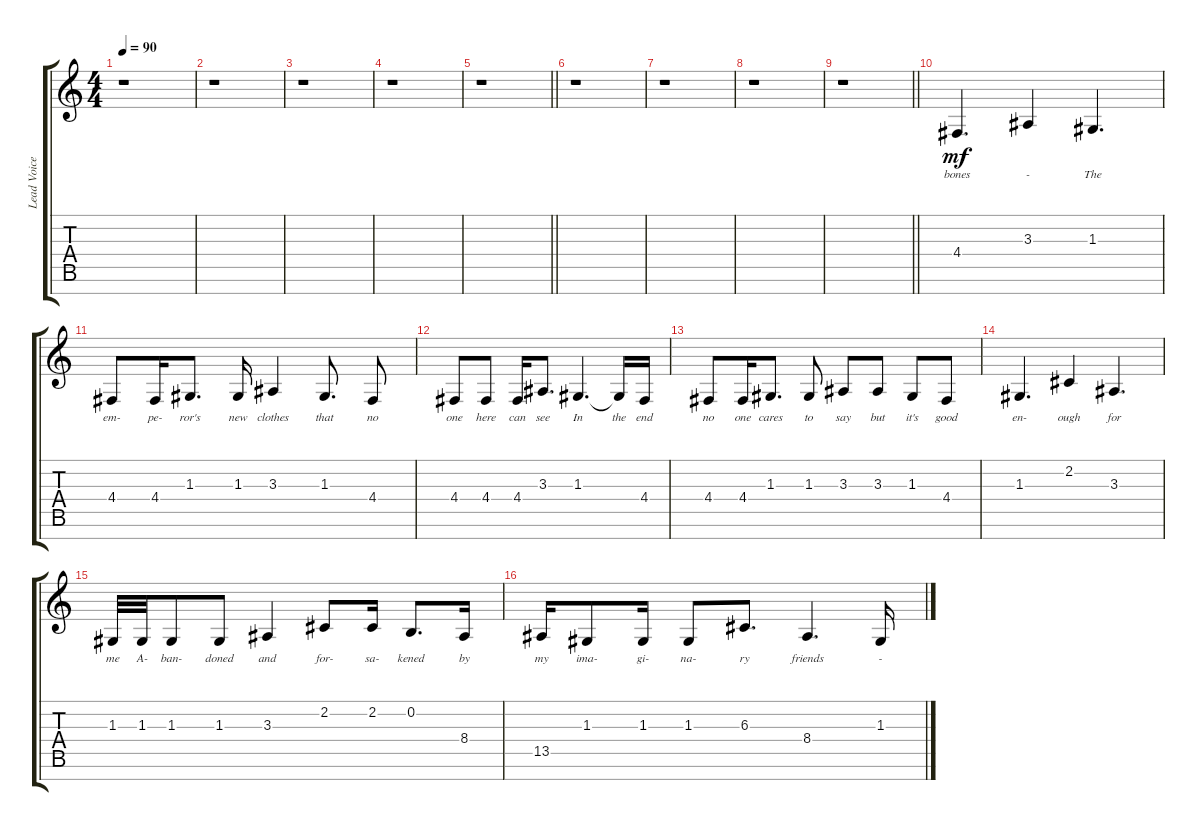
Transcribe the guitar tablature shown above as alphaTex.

\track ("Lead Voice" "Lead Voice") {instrument voiceoohs}
\staff {score tabs}
\tuning (E4 B3 G3 D3 A2 E2 B1) {hide}
\ts (4 4)
\tempo 90
\clef g2
\ks c
r.1{dy mf} |
r.1 |
r.1 |
r.1 |
\barLineRight lightlight
r.1 |
r.1 |
r.1 |
r.1 |
\barLineRight lightlight
r.1 |
4.4.4{d lyrics (0 "bones") lyrics (1 "") lyrics (2 "") lyrics (3 "") lyrics (4 "")} 3.3.4{lyrics (0 "-") lyrics (1 "") lyrics (2 "") lyrics (3 "") lyrics (4 "")} 1.3.4{d lyrics (0 "The") lyrics (1 "") lyrics (2 "") lyrics (3 "") lyrics (4 "")} |
4.4.8{lyrics (0 "em-") lyrics (1 "") lyrics (2 "") lyrics (3 "") lyrics (4 "")} 4.4.16{lyrics (0 "pe-") lyrics (1 "") lyrics (2 "") lyrics (3 "") lyrics (4 "")} 1.3.8{d lyrics (0 "ror's") lyrics (1 "") lyrics (2 "") lyrics (3 "") lyrics (4 "")} 1.3.16{lyrics (0 "new") lyrics (1 "") lyrics (2 "") lyrics (3 "") lyrics (4 "")} 3.3.4{lyrics (0 "clothes") lyrics (1 "") lyrics (2 "") lyrics (3 "") lyrics (4 "")} 1.3.8{d lyrics (0 "that") lyrics (1 "") lyrics (2 "") lyrics (3 "") lyrics (4 "")} 4.4.8{lyrics (0 "no") lyrics (1 "") lyrics (2 "") lyrics (3 "") lyrics (4 "")} |
4.4.8{lyrics (0 "one") lyrics (1 "") lyrics (2 "") lyrics (3 "") lyrics (4 "")} 4.4.8{lyrics (0 "here") lyrics (1 "") lyrics (2 "") lyrics (3 "") lyrics (4 "")} 4.4.16{lyrics (0 "can") lyrics (1 "") lyrics (2 "") lyrics (3 "") lyrics (4 "")} 3.3.8{d lyrics (0 "see") lyrics (1 "") lyrics (2 "") lyrics (3 "") lyrics (4 "")} 1.3.4{d lyrics (0 "In") lyrics (1 "") lyrics (2 "") lyrics (3 "") lyrics (4 "")} 1.3{t}.16{lyrics (0 "the") lyrics (1 "") lyrics (2 "") lyrics (3 "") lyrics (4 "")} 4.4.16{lyrics (0 "end") lyrics (1 "") lyrics (2 "") lyrics (3 "") lyrics (4 "")} |
4.4.8{lyrics (0 "no") lyrics (1 "") lyrics (2 "") lyrics (3 "") lyrics (4 "")} 4.4.16{lyrics (0 "one") lyrics (1 "") lyrics (2 "") lyrics (3 "") lyrics (4 "")} 1.3.8{d lyrics (0 "cares") lyrics (1 "") lyrics (2 "") lyrics (3 "") lyrics (4 "")} 1.3.8{lyrics (0 "to") lyrics (1 "") lyrics (2 "") lyrics (3 "") lyrics (4 "")} 3.3.8{lyrics (0 "say") lyrics (1 "") lyrics (2 "") lyrics (3 "") lyrics (4 "")} 3.3.8{lyrics (0 "but") lyrics (1 "") lyrics (2 "") lyrics (3 "") lyrics (4 "")} 1.3.8{lyrics (0 "it's") lyrics (1 "") lyrics (2 "") lyrics (3 "") lyrics (4 "")} 4.4.8{lyrics (0 "good") lyrics (1 "") lyrics (2 "") lyrics (3 "") lyrics (4 "")} |
1.3.4{d lyrics (0 "en-") lyrics (1 "") lyrics (2 "") lyrics (3 "") lyrics (4 "")} 2.2.4{lyrics (0 "ough") lyrics (1 "") lyrics (2 "") lyrics (3 "") lyrics (4 "")} 3.3.4{d lyrics (0 "for") lyrics (1 "") lyrics (2 "") lyrics (3 "") lyrics (4 "")} |
1.3.32{lyrics (0 "me") lyrics (1 "") lyrics (2 "") lyrics (3 "") lyrics (4 "")} 1.3.32{lyrics (0 "A-") lyrics (1 "") lyrics (2 "") lyrics (3 "") lyrics (4 "")} 1.3.8{lyrics (0 "ban-") lyrics (1 "") lyrics (2 "") lyrics (3 "") lyrics (4 "")} 1.3.8{lyrics (0 "doned") lyrics (1 "") lyrics (2 "") lyrics (3 "") lyrics (4 "")} 3.3.4{lyrics (0 "and") lyrics (1 "") lyrics (2 "") lyrics (3 "") lyrics (4 "")} 2.2.8{lyrics (0 "for-") lyrics (1 "") lyrics (2 "") lyrics (3 "") lyrics (4 "")} 2.2.16{lyrics (0 "sa-") lyrics (1 "") lyrics (2 "") lyrics (3 "") lyrics (4 "")} 0.2.8{d lyrics (0 "kened") lyrics (1 "") lyrics (2 "") lyrics (3 "") lyrics (4 "")} 8.4.16{lyrics (0 "by") lyrics (1 "") lyrics (2 "") lyrics (3 "") lyrics (4 "")} |
13.5.16{lyrics (0 "my") lyrics (1 "") lyrics (2 "") lyrics (3 "") lyrics (4 "")} 1.3.8{lyrics (0 "ima-") lyrics (1 "") lyrics (2 "") lyrics (3 "") lyrics (4 "")} 1.3.16{lyrics (0 "gi-") lyrics (1 "") lyrics (2 "") lyrics (3 "") lyrics (4 "")} 1.3.8{lyrics (0 "na-") lyrics (1 "") lyrics (2 "") lyrics (3 "") lyrics (4 "")} 6.3.8{d lyrics (0 "ry") lyrics (1 "") lyrics (2 "") lyrics (3 "") lyrics (4 "")} 8.4.4{d lyrics (0 "friends") lyrics (1 "") lyrics (2 "") lyrics (3 "") lyrics (4 "")} 1.3.16{lyrics (0 "-") lyrics (1 "") lyrics (2 "") lyrics (3 "") lyrics (4 "")}
